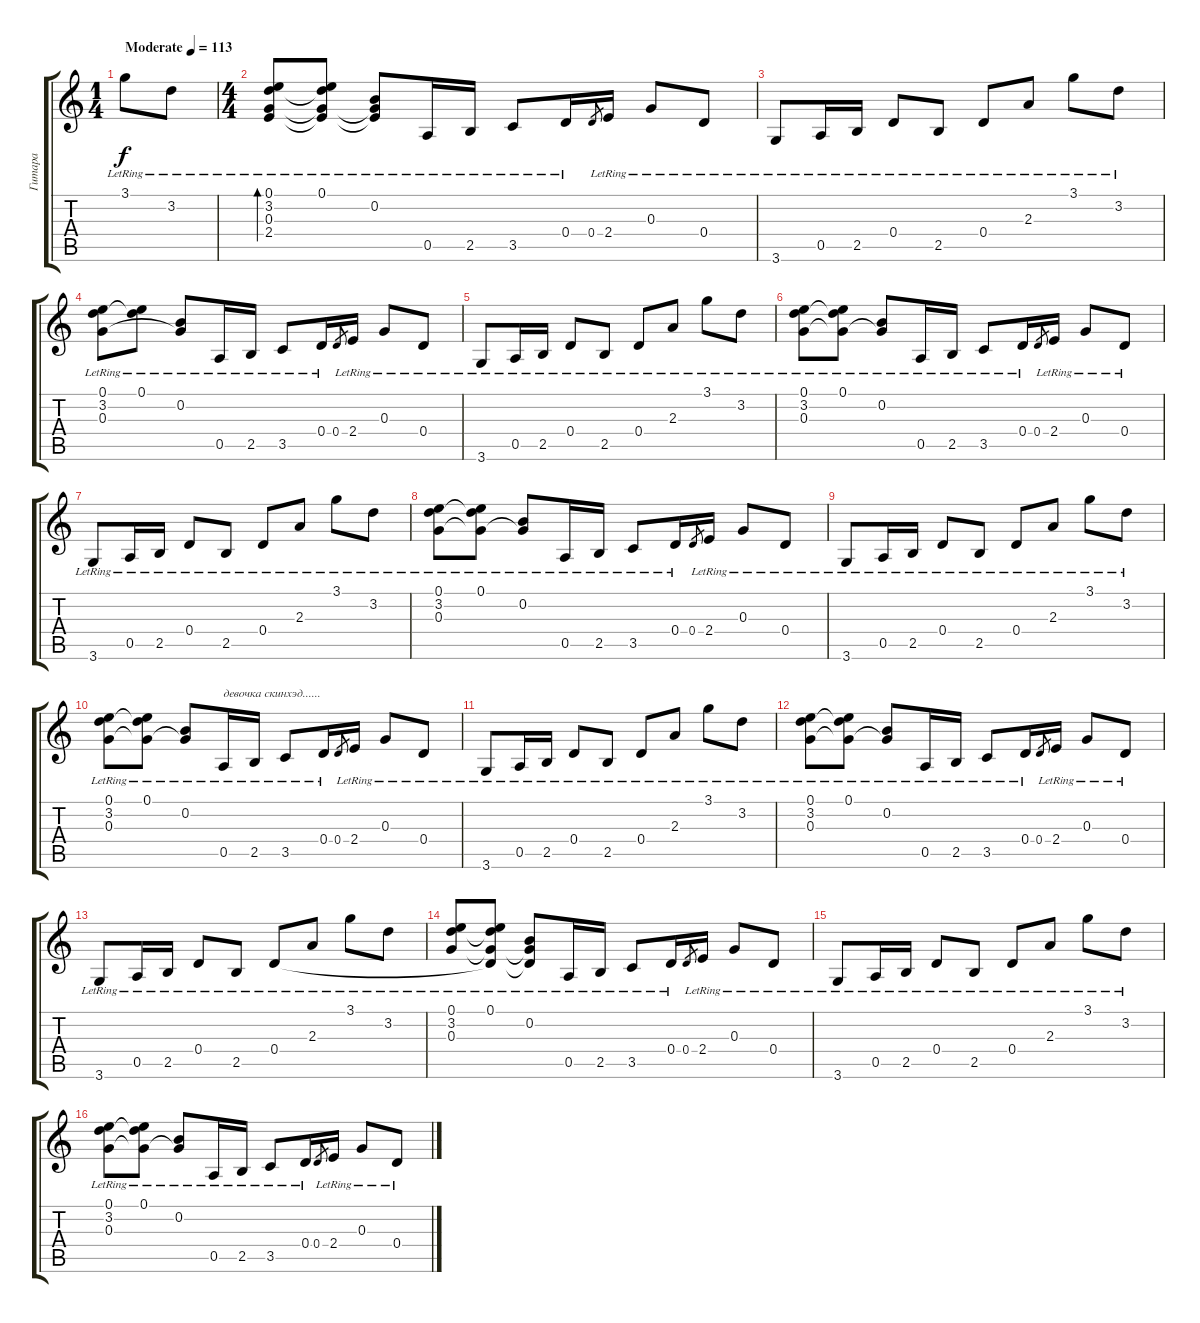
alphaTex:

\track ("Гитара" "Гитара") {instrument acousticguitarsteel}
\staff {score tabs}
\tuning (E4 B3 G3 D3 A2 E2) {hide}
\ts (1 4)
\tempo (113 "Moderate")
\clef g2
\ks c
3.1{lr}.8{dy f instrument acousticguitarsteel} 3.2{lr}.8 |
\ts (4 4)
(0.1{lr} 3.2{lr} 0.3{lr} 2.4{lr}).8{bd 480} (0.1{lr} 3.2{t} 0.3{t} 2.4{t}).8 (0.2{lr} 0.3{t} 2.4{t}).8 0.5{lr}.16 2.5{lr}.16 3.5{lr}.8 0.4{lr}.16 0.4.8{gr} 2.4{lr}.16 0.3{lr}.8 0.4{lr}.8 |
3.6{lr}.8 0.5{lr}.16 2.5{lr}.16 0.4{lr}.8 2.5{lr}.8 0.4{lr}.8 2.3{lr}.8 3.1{lr}.8 3.2{lr}.8 |
(0.1 3.2{lr} 0.3).8 (0.1{lr} 3.2{t}).8 (0.2{lr} 0.3{t}).8 0.5{lr}.16 2.5{lr}.16 3.5{lr}.8 0.4{lr}.16 0.4.8{gr} 2.4{lr}.16 0.3{lr}.8 0.4{lr}.8 |
3.6{lr}.8 0.5{lr}.16 2.5{lr}.16 0.4{lr}.8 2.5{lr}.8 0.4{lr}.8 2.3{lr}.8 3.1{lr}.8 3.2{lr}.8 |
(0.1{lr} 3.2{lr} 0.3{lr}).8 (0.1{lr} 3.2{t} 0.3{t}).8 (0.2{lr} 0.3{t}).8 0.5{lr}.16 2.5{lr}.16 3.5{lr}.8 0.4{lr}.16 0.4.8{gr} 2.4{lr}.16 0.3{lr}.8 0.4{lr}.8 |
3.6{lr}.8 0.5{lr}.16 2.5{lr}.16 0.4{lr}.8 2.5{lr}.8 0.4{lr}.8 2.3{lr}.8 3.1{lr}.8 3.2{lr}.8 |
(0.1{lr} 3.2{lr} 0.3{lr}).8 (0.1{lr} 3.2{t} 0.3{t}).8 (0.2{lr} 0.3{t}).8 0.5{lr}.16 2.5{lr}.16 3.5{lr}.8 0.4{lr}.16 0.4.8{gr} 2.4{lr}.16 0.3{lr}.8 0.4{lr}.8 |
3.6{lr}.8 0.5{lr}.16 2.5{lr}.16 0.4{lr}.8 2.5{lr}.8 0.4{lr}.8 2.3{lr}.8 3.1{lr}.8 3.2{lr}.8 |
(0.1{lr} 3.2{lr} 0.3{lr}).8 (0.1{lr} 3.2{t} 0.3{t}).8 (0.2{lr} 0.3{t}).8 0.5{lr}.16{txt "девочка скинхэд......"} 2.5{lr}.16 3.5{lr}.8 0.4{lr}.16 0.4.8{gr} 2.4{lr}.16 0.3{lr}.8 0.4{lr}.8 |
3.6{lr}.8 0.5{lr}.16 2.5{lr}.16 0.4{lr}.8 2.5{lr}.8 0.4{lr}.8 2.3{lr}.8 3.1{lr}.8 3.2{lr}.8 |
(0.1{lr} 3.2{lr} 0.3{lr}).8 (0.1{lr} 3.2{t} 0.3{t}).8 (0.2{lr} 0.3{t}).8 0.5{lr}.16 2.5{lr}.16 3.5{lr}.8 0.4{lr}.16 0.4.8{gr} 2.4{lr}.16 0.3{lr}.8 0.4{lr}.8 |
3.6{lr}.8 0.5{lr}.16 2.5{lr}.16 0.4{lr}.8 2.5{lr}.8 0.4{lr}.8 2.3{lr}.8 3.1{lr}.8 3.2{lr}.8 |
(0.1{lr} 3.2{lr} 0.3{lr}).8 (0.1{lr} 3.2{t} 0.3{t} 0.4{t}).8 (0.2{lr} 0.3{t} 0.4{t}).8 0.5{lr}.16 2.5{lr}.16 3.5{lr}.8 0.4{lr}.16 0.4.8{gr} 2.4{lr}.16 0.3{lr}.8 0.4{lr}.8 |
3.6{lr}.8 0.5{lr}.16 2.5{lr}.16 0.4{lr}.8 2.5{lr}.8 0.4{lr}.8 2.3{lr}.8 3.1{lr}.8 3.2{lr}.8 |
(0.1{lr} 3.2{lr} 0.3{lr}).8 (0.1{lr} 3.2{t} 0.3{t}).8 (0.2{lr} 0.3{t}).8 0.5{lr}.16 2.5{lr}.16 3.5{lr}.8 0.4{lr}.16 0.4.8{gr} 2.4{lr}.16 0.3{lr}.8 0.4{lr}.8
